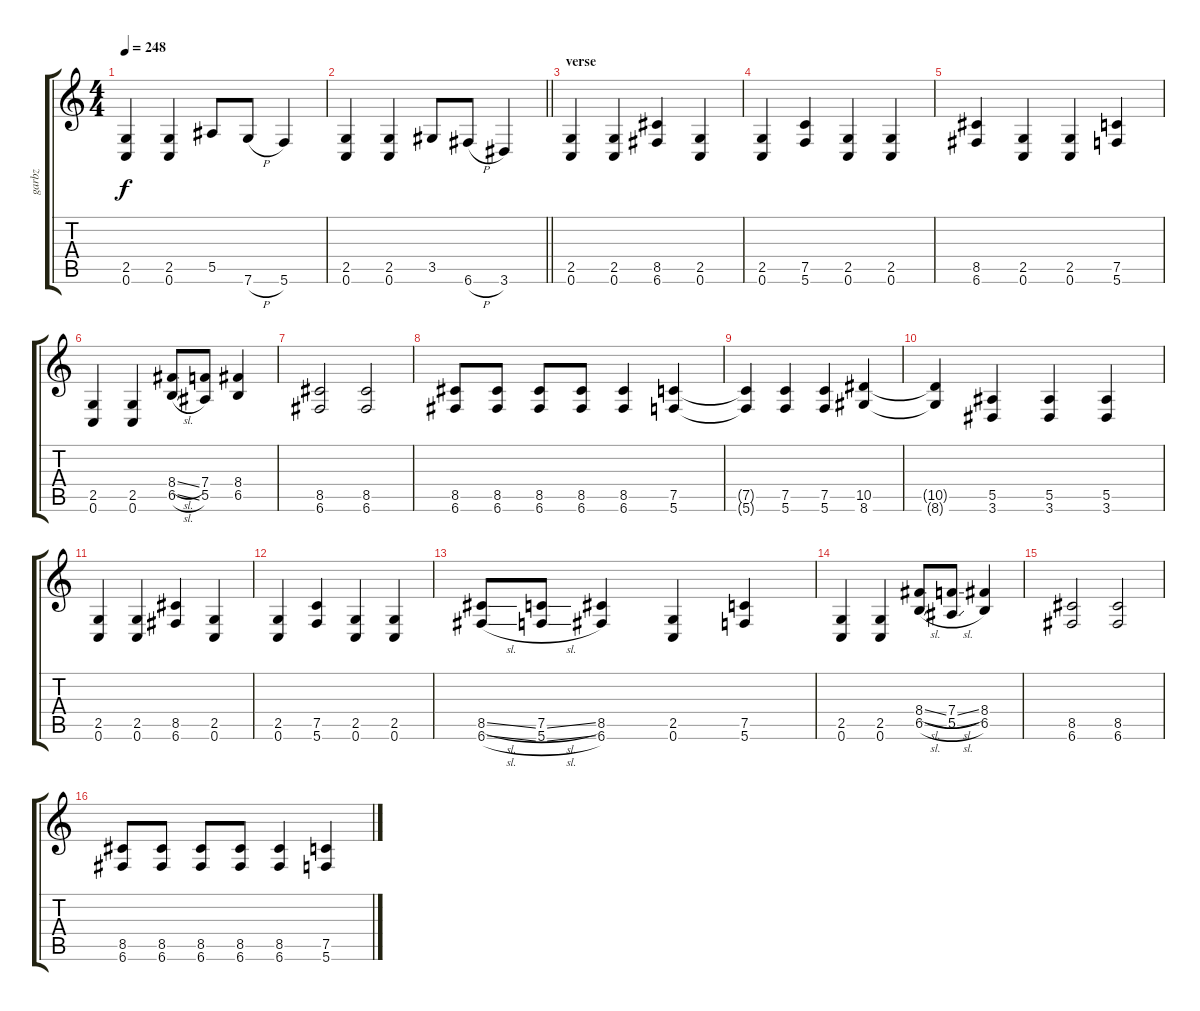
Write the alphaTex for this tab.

\track ("garbz" "garbz") {instrument distortionguitar}
\staff {score tabs}
\tuning (C4 G3 Eb3 Bb2 F2 C2) {hide}
\ts (4 4)
\tempo 248
\clef g2
\ks c
(2.5 0.6).4{dy f} (2.5 0.6).4 5.5.8 7.6{h}.8 5.6.4 |
\barLineRight lightlight
(2.5 0.6).4 (2.5 0.6).4 3.5.8 6.6{h}.8 3.6.4 |
\section ("" "verse")
(2.5 0.6).4 (2.5 0.6).4 (8.5 6.6).4 (2.5 0.6).4 |
(2.5 0.6).4 (7.5 5.6).4 (2.5 0.6).4 (2.5 0.6).4 |
(8.5 6.6).4 (2.5 0.6).4 (2.5 0.6).4 (7.5 5.6).4 |
(2.5 0.6).4 (2.5 0.6).4 (8.4{sl} 6.5{sl}).8 (7.4 5.5).8 (8.4 6.5).4 |
(8.5 6.6).2 (8.5 6.6).2 |
(8.5 6.6).8 (8.5 6.6).8 (8.5 6.6).8 (8.5 6.6).8 (8.5 6.6).4 (7.5 5.6).4 |
(7.5{t} 5.6{t}).4 (7.5 5.6).4 (7.5 5.6).4 (10.5 8.6).4 |
(10.5{t} 8.6{t}).4 (5.5 3.6).4 (5.5 3.6).4 (5.5 3.6).4 |
(2.5 0.6).4 (2.5 0.6).4 (8.5 6.6).4 (2.5 0.6).4 |
(2.5 0.6).4 (7.5 5.6).4 (2.5 0.6).4 (2.5 0.6).4 |
(8.5{sl} 6.6{sl}).8 (7.5{sl} 5.6{sl}).8 (8.5 6.6).4 (2.5 0.6).4 (7.5 5.6).4 |
(2.5 0.6).4 (2.5 0.6).4 (8.4{sl} 6.5{sl}).8 (7.4{sl} 5.5{sl}).8 (8.4 6.5).4 |
(8.5 6.6).2 (8.5 6.6).2 |
(8.5 6.6).8 (8.5 6.6).8 (8.5 6.6).8 (8.5 6.6).8 (8.5 6.6).4 (7.5 5.6).4
